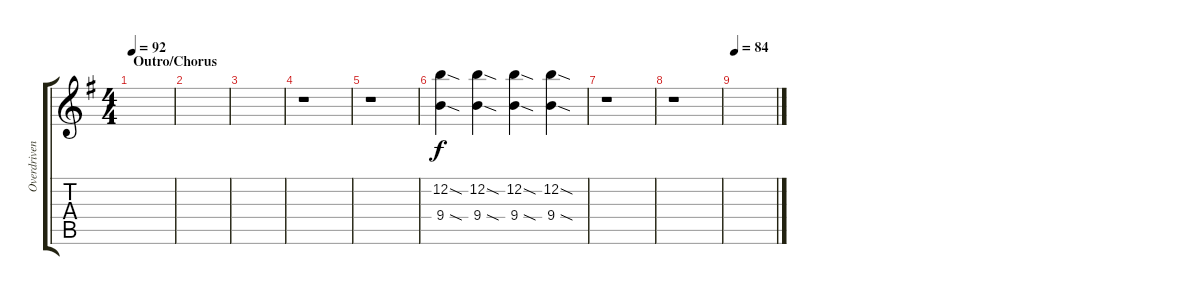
\track ("Overdriven Delay" "Overdriven") {instrument distortionguitar}
\staff {score tabs}
\tuning (E4 B3 G3 D3 A2 E2) {hide}
\ts (4 4)
\section ("" "Outro/Chorus")
\tempo 92
\clef g2
\ks eminor
|
|
|
r.1 |
r.1 |
(12.2{sod} 9.4{sod}).4{volume 0} (12.2{sod} 9.4{sod}).4 (12.2{sod} 9.4{sod}).4 (12.2{sod} 9.4{sod}).4 |
r.1 |
r.1 |
\tempo 84
